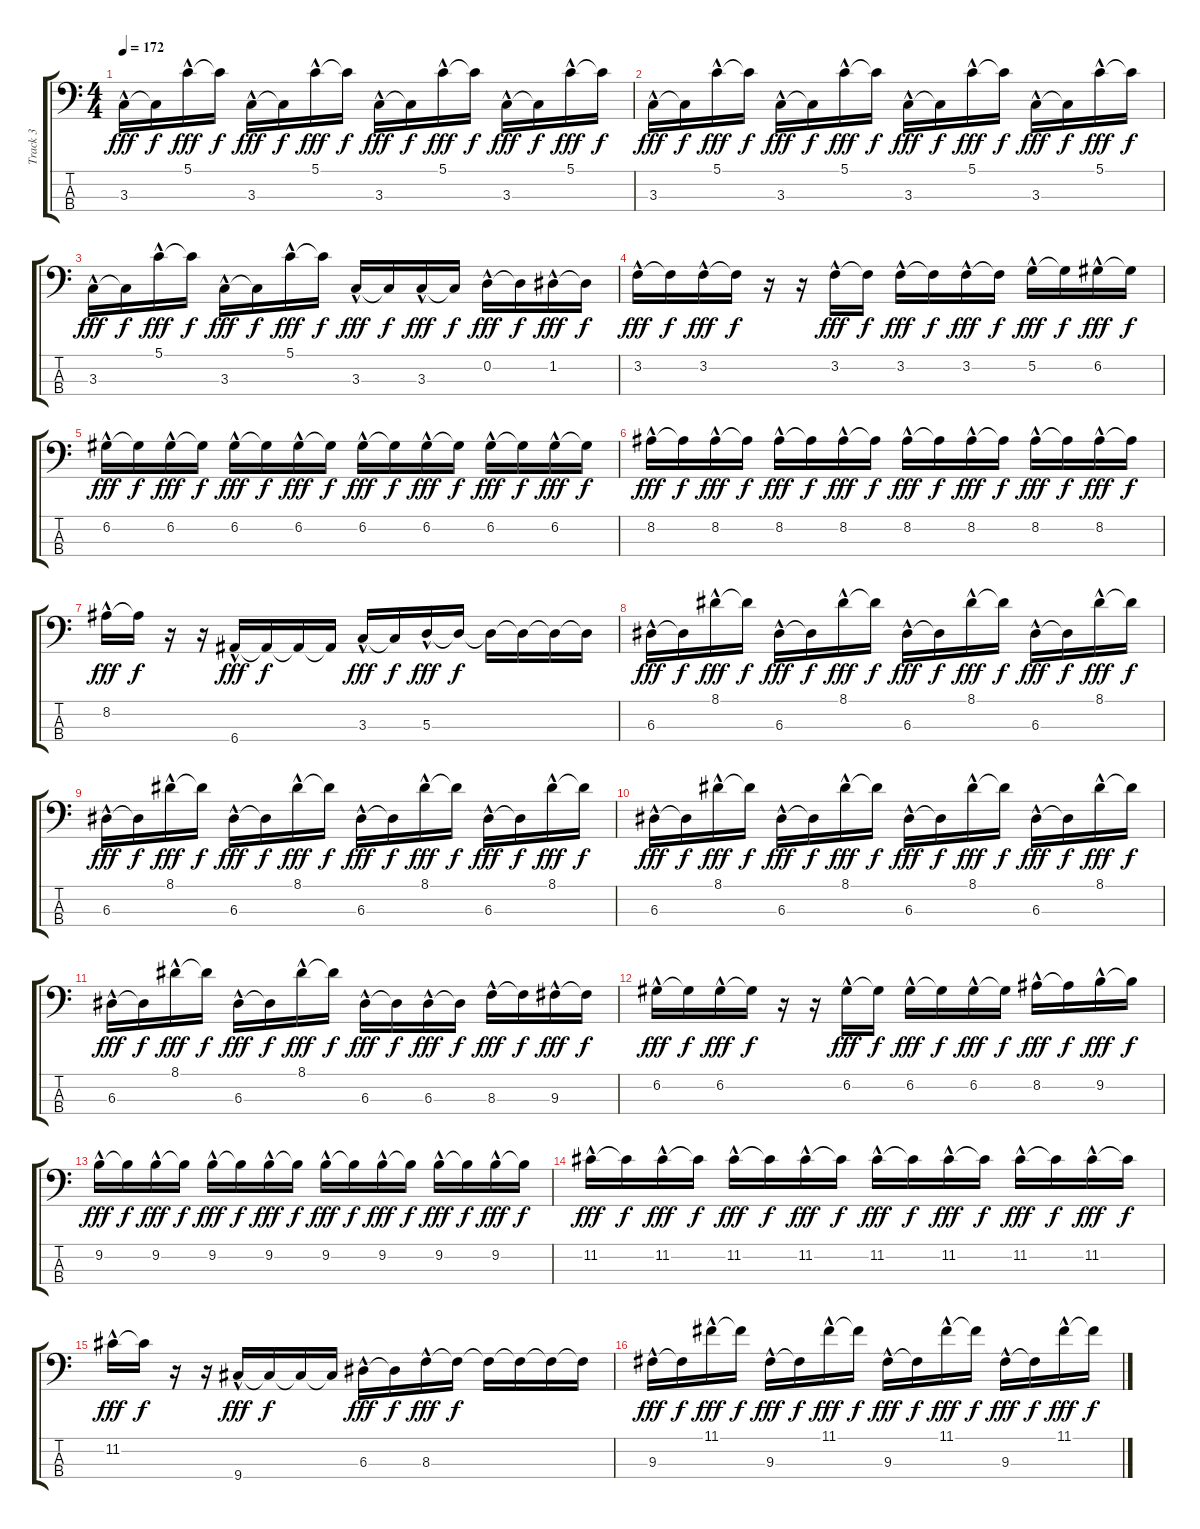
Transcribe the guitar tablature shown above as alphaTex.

\track ("Track 3" "Track 3") {instrument electricbassfinger}
\staff {score tabs}
\tuning (G2 D2 A1 E1) {hide}
\ts (4 4)
\tempo 172
\clef f4
\ks c
3.3{hac}.16{dy fff} 3.3{t}.16{dy f} 5.1{hac}.16{dy fff} 5.1{t}.16{dy f} 3.3{hac}.16{dy fff} 3.3{t}.16{dy f} 5.1{hac}.16{dy fff} 5.1{t}.16{dy f} 3.3{hac}.16{dy fff} 3.3{t}.16{dy f} 5.1{hac}.16{dy fff} 5.1{t}.16{dy f} 3.3{hac}.16{dy fff} 3.3{t}.16{dy f} 5.1{hac}.16{dy fff} 5.1{t}.16{dy f} |
3.3{hac}.16{dy fff} 3.3{t}.16{dy f} 5.1{hac}.16{dy fff} 5.1{t}.16{dy f} 3.3{hac}.16{dy fff} 3.3{t}.16{dy f} 5.1{hac}.16{dy fff} 5.1{t}.16{dy f} 3.3{hac}.16{dy fff} 3.3{t}.16{dy f} 5.1{hac}.16{dy fff} 5.1{t}.16{dy f} 3.3{hac}.16{dy fff} 3.3{t}.16{dy f} 5.1{hac}.16{dy fff} 5.1{t}.16{dy f} |
3.3{hac}.16{dy fff} 3.3{t}.16{dy f} 5.1{hac}.16{dy fff} 5.1{t}.16{dy f} 3.3{hac}.16{dy fff} 3.3{t}.16{dy f} 5.1{hac}.16{dy fff} 5.1{t}.16{dy f} 3.3{hac}.16{dy fff} 3.3{t}.16{dy f} 3.3{hac}.16{dy fff} 3.3{t}.16{dy f} 0.2{hac}.16{dy fff} 0.2{t}.16{dy f} 1.2{hac}.16{dy fff} 1.2{t}.16{dy f} |
3.2{hac}.16{dy fff} 3.2{t}.16{dy f} 3.2{hac}.16{dy fff} 3.2{t}.16{dy f} r.16 r.16 3.2{hac}.16{dy fff} 3.2{t}.16{dy f} 3.2{hac}.16{dy fff} 3.2{t}.16{dy f} 3.2{hac}.16{dy fff} 3.2{t}.16{dy f} 5.2{hac}.16{dy fff} 5.2{t}.16{dy f} 6.2{hac}.16{dy fff} 6.2{t}.16{dy f} |
6.2{hac}.16{dy fff} 6.2{t}.16{dy f} 6.2{hac}.16{dy fff} 6.2{t}.16{dy f} 6.2{hac}.16{dy fff} 6.2{t}.16{dy f} 6.2{hac}.16{dy fff} 6.2{t}.16{dy f} 6.2{hac}.16{dy fff} 6.2{t}.16{dy f} 6.2{hac}.16{dy fff} 6.2{t}.16{dy f} 6.2{hac}.16{dy fff} 6.2{t}.16{dy f} 6.2{hac}.16{dy fff} 6.2{t}.16{dy f} |
8.2{hac}.16{dy fff} 8.2{t}.16{dy f} 8.2{hac}.16{dy fff} 8.2{t}.16{dy f} 8.2{hac}.16{dy fff} 8.2{t}.16{dy f} 8.2{hac}.16{dy fff} 8.2{t}.16{dy f} 8.2{hac}.16{dy fff} 8.2{t}.16{dy f} 8.2{hac}.16{dy fff} 8.2{t}.16{dy f} 8.2{hac}.16{dy fff} 8.2{t}.16{dy f} 8.2{hac}.16{dy fff} 8.2{t}.16{dy f} |
8.2{hac}.16{dy fff} 8.2{t}.16{dy f} r.16 r.16 6.4{hac}.16{dy fff} 6.4{t}.16{dy f} 6.4{t}.16 6.4{t}.16 3.3{hac}.16{dy fff} 3.3{t}.16{dy f} 5.3{hac}.16{dy fff} 5.3{t}.16{dy f} 5.3{t}.16 5.3{t}.16 5.3{t}.16 5.3{t}.16 |
6.3{hac}.16{dy fff} 6.3{t}.16{dy f} 8.1{hac}.16{dy fff} 8.1{t}.16{dy f} 6.3{hac}.16{dy fff} 6.3{t}.16{dy f} 8.1{hac}.16{dy fff} 8.1{t}.16{dy f} 6.3{hac}.16{dy fff} 6.3{t}.16{dy f} 8.1{hac}.16{dy fff} 8.1{t}.16{dy f} 6.3{hac}.16{dy fff} 6.3{t}.16{dy f} 8.1{hac}.16{dy fff} 8.1{t}.16{dy f} |
6.3{hac}.16{dy fff} 6.3{t}.16{dy f} 8.1{hac}.16{dy fff} 8.1{t}.16{dy f} 6.3{hac}.16{dy fff} 6.3{t}.16{dy f} 8.1{hac}.16{dy fff} 8.1{t}.16{dy f} 6.3{hac}.16{dy fff} 6.3{t}.16{dy f} 8.1{hac}.16{dy fff} 8.1{t}.16{dy f} 6.3{hac}.16{dy fff} 6.3{t}.16{dy f} 8.1{hac}.16{dy fff} 8.1{t}.16{dy f} |
6.3{hac}.16{dy fff} 6.3{t}.16{dy f} 8.1{hac}.16{dy fff} 8.1{t}.16{dy f} 6.3{hac}.16{dy fff} 6.3{t}.16{dy f} 8.1{hac}.16{dy fff} 8.1{t}.16{dy f} 6.3{hac}.16{dy fff} 6.3{t}.16{dy f} 8.1{hac}.16{dy fff} 8.1{t}.16{dy f} 6.3{hac}.16{dy fff} 6.3{t}.16{dy f} 8.1{hac}.16{dy fff} 8.1{t}.16{dy f} |
6.3{hac}.16{dy fff} 6.3{t}.16{dy f} 8.1{hac}.16{dy fff} 8.1{t}.16{dy f} 6.3{hac}.16{dy fff} 6.3{t}.16{dy f} 8.1{hac}.16{dy fff} 8.1{t}.16{dy f} 6.3{hac}.16{dy fff} 6.3{t}.16{dy f} 6.3{hac}.16{dy fff} 6.3{t}.16{dy f} 8.3{hac}.16{dy fff} 8.3{t}.16{dy f} 9.3{hac}.16{dy fff} 9.3{t}.16{dy f} |
6.2{hac}.16{dy fff} 6.2{t}.16{dy f} 6.2{hac}.16{dy fff} 6.2{t}.16{dy f} r.16 r.16 6.2{hac}.16{dy fff} 6.2{t}.16{dy f} 6.2{hac}.16{dy fff} 6.2{t}.16{dy f} 6.2{hac}.16{dy fff} 6.2{t}.16{dy f} 8.2{hac}.16{dy fff} 8.2{t}.16{dy f} 9.2{hac}.16{dy fff} 9.2{t}.16{dy f} |
9.2{hac}.16{dy fff} 9.2{t}.16{dy f} 9.2{hac}.16{dy fff} 9.2{t}.16{dy f} 9.2{hac}.16{dy fff} 9.2{t}.16{dy f} 9.2{hac}.16{dy fff} 9.2{t}.16{dy f} 9.2{hac}.16{dy fff} 9.2{t}.16{dy f} 9.2{hac}.16{dy fff} 9.2{t}.16{dy f} 9.2{hac}.16{dy fff} 9.2{t}.16{dy f} 9.2{hac}.16{dy fff} 9.2{t}.16{dy f} |
11.2{hac}.16{dy fff} 11.2{t}.16{dy f} 11.2{hac}.16{dy fff} 11.2{t}.16{dy f} 11.2{hac}.16{dy fff} 11.2{t}.16{dy f} 11.2{hac}.16{dy fff} 11.2{t}.16{dy f} 11.2{hac}.16{dy fff} 11.2{t}.16{dy f} 11.2{hac}.16{dy fff} 11.2{t}.16{dy f} 11.2{hac}.16{dy fff} 11.2{t}.16{dy f} 11.2{hac}.16{dy fff} 11.2{t}.16{dy f} |
11.2{hac}.16{dy fff} 11.2{t}.16{dy f} r.16 r.16 9.4{hac}.16{dy fff} 9.4{t}.16{dy f} 9.4{t}.16 9.4{t}.16 6.3{hac}.16{dy fff} 6.3{t}.16{dy f} 8.3{hac}.16{dy fff} 8.3{t}.16{dy f} 8.3{t}.16 8.3{t}.16 8.3{t}.16 8.3{t}.16 |
9.3{hac}.16{dy fff} 9.3{t}.16{dy f} 11.1{hac}.16{dy fff} 11.1{t}.16{dy f} 9.3{hac}.16{dy fff} 9.3{t}.16{dy f} 11.1{hac}.16{dy fff} 11.1{t}.16{dy f} 9.3{hac}.16{dy fff} 9.3{t}.16{dy f} 11.1{hac}.16{dy fff} 11.1{t}.16{dy f} 9.3{hac}.16{dy fff} 9.3{t}.16{dy f} 11.1{hac}.16{dy fff} 11.1{t}.16{dy f}
